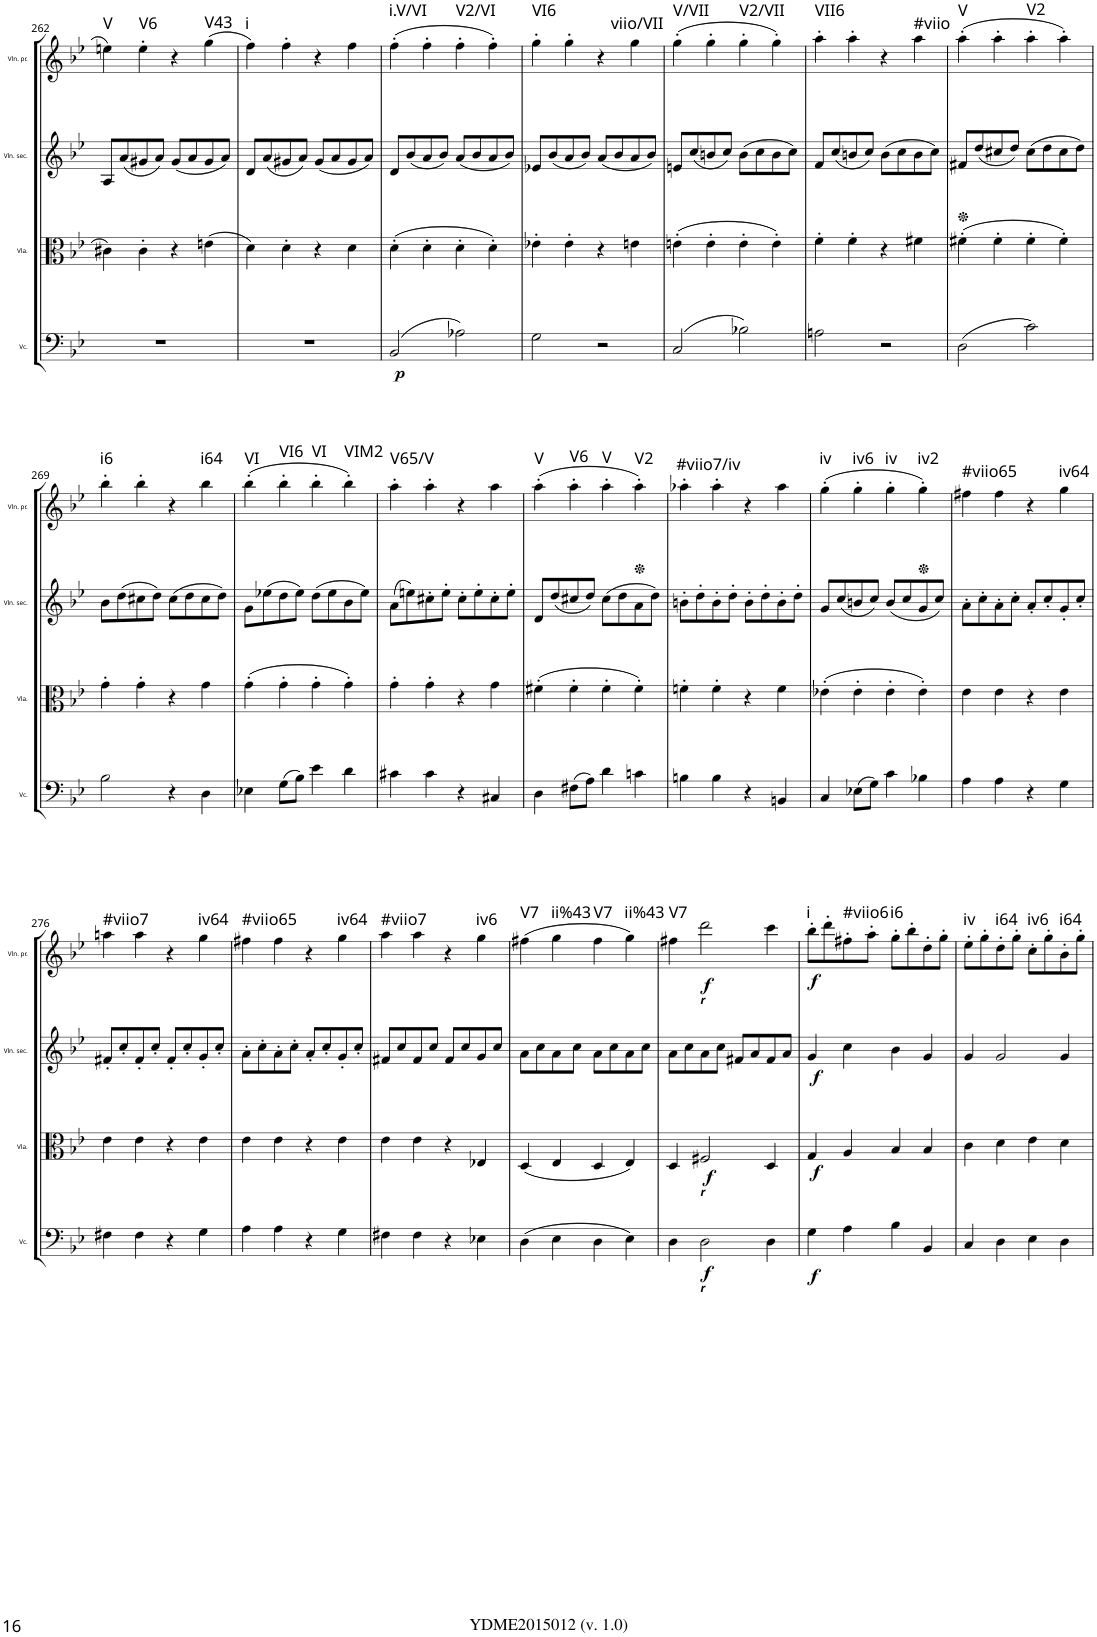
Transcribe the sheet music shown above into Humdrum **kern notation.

**kern	**dynam	**kern	**dynam	**kern	**dynam	**kern	**dynam	**harte
*part4	*part4	*part3	*part3	*part2	*part2	*part1	*part1	*part1
*staff4	*staff4	*staff3	*staff3	*staff2	*staff2	*staff1	*staff1	*
*I"Violoncelle	*	*I"Viola	*	*I"Violino secondo	*	*I"Violino primo	*	*
*I'Vc.	*	*I'Vla.	*	*I'Vln. sec.	*	*I'Vln. pr.	*	*
!!LO:PB:g=z
*clefF4	*	*clefC3	*	*clefG2	*	*clefG2	*	*
*k[b-e-]	*	*k[b-e-]	*	*k[b-e-]	*	*k[b-e-]	*	*
*B-:	*	*B-:	*	*B-:	*	*B-:	*	*
*M2/2	*	*M2/2	*	*M2/2	*	*M2/2	*	*
*met(c|)	*	*met(c|)	*	*met(c|)	*	*met(c|)	*	*
=262	=262	=262	=262	=262	=262	=262	=262	=262
!	!	!	!	!	!	!	!	!LO:H:kt=V
1r	.	4c#X\	.	8A/L	.	4een\	.	N
.	.	.	.	(8a/	.	.	.	.
!	!	!	!	!	!	!	!	!LO:H:kt=V6
.	.	4c#'\	.	8g#X/	.	4ee'\	.	N
.	.	.	.	8a/J)	.	.	.	.
.	.	4r	.	(8g#/L	.	4r	.	.
.	.	.	.	8a/	.	.	.	.
!	!	!	!	!	!	!	!	!LO:H:kt=V43
.	.	(4en\	.	8g#/	.	(4gg\	.	N
.	.	.	.	8a/J)	.	.	.	.
=263	=263	=263	=263	=263	=263	=263	=263	=263
!	!	!	!	!	!	!	!	!LO:H:kt=i
1r	.	4d\)	.	8d/L	.	4ff\)	.	N
.	.	.	.	(8a/	.	.	.	.
.	.	4d'\	.	8g#X/	.	4ff'\	.	.
.	.	.	.	8a/J)	.	.	.	.
.	.	4r	.	(8g#/L	.	4r	.	.
.	.	.	.	8a/	.	.	.	.
.	.	4d\	.	8g#/	.	4ff\	.	.
.	.	.	.	8a/J)	.	.	.	.
=264	=264	=264	=264	=264	=264	=264	=264	=264
!	!LO:DY:b	!	!	!	!	!	!	!LO:H:kt=i.V/VI
(2BB-/	p	(4d'\	.	8d/L	.	(4ff'\	.	N
.	.	.	.	(8b-/	.	.	.	.
.	.	4d'\	.	8a/	.	4ff'\	.	.
.	.	.	.	8b-/J)	.	.	.	.
!	!	!	!	!	!	!	!	!LO:H:kt=V2/VI
2A-X\)	.	4d'\	.	(8a/L	.	4ff'\	.	N
.	.	.	.	8b-/	.	.	.	.
.	.	4d'\)	.	8a/	.	4ff'\)	.	.
.	.	.	.	8b-/J)	.	.	.	.
=265	=265	=265	=265	=265	=265	=265	=265	=265
!	!	!	!	!	!	!	!	!LO:H:kt=VI6
2G\	.	4e-X'\	.	8e-X/L	.	4gg'\	.	N
.	.	.	.	(8b-/	.	.	.	.
.	.	4e-'\	.	8a/	.	4gg'\	.	.
.	.	.	.	8b-/J)	.	.	.	.
2r	.	4r	.	(8a/L	.	4r	.	.
.	.	.	.	8b-/	.	.	.	.
!	!	!	!	!	!	!	!	!LO:H:kt=viio/VII
.	.	4en\	.	8a/	.	4gg\	.	N
.	.	.	.	8b-/J)	.	.	.	.
=266	=266	=266	=266	=266	=266	=266	=266	=266
!	!	!	!	!	!	!	!	!LO:H:kt=V/VII
(2C/	.	(4en'\	.	8en/L	.	(4gg'\	.	N
.	.	.	.	(8cc/	.	.	.	.
.	.	4e'\	.	8bn/	.	4gg'\	.	.
.	.	.	.	8cc/J)	.	.	.	.
!	!	!	!	!	!	!	!	!LO:H:kt=V2/VII
2B-X\)	.	4e'\	.	(8b\L	.	4gg'\	.	N
.	.	.	.	8cc\	.	.	.	.
.	.	4e'\)	.	8b\	.	4gg'\)	.	.
.	.	.	.	8cc\J)	.	.	.	.
=267	=267	=267	=267	=267	=267	=267	=267	=267
!	!	!	!	!	!	!	!	!LO:H:kt=VII6
2An\	.	4f'\	.	8f/L	.	4aa'\	.	N
.	.	.	.	(8cc/	.	.	.	.
.	.	4f'\	.	8bn/	.	4aa'\	.	.
.	.	.	.	8cc/J)	.	.	.	.
2r	.	4r	.	(8b\L	.	4r	.	.
.	.	.	.	8cc\	.	.	.	.
!	!	!	!	!	!	!	!	!LO:H:kt=#viio
.	.	4f#X\	.	8b\	.	4aa\	.	N
.	.	.	.	8cc\J)	.	.	.	.
=268	=268	=268	=268	=268	=268	=268	=268	=268
!	!	!	!	!	!	!	!	!LO:H:kt=V
(2D\	.	(4f#X'\	.	8f#X/L	.	(4aa'\	.	N
.	.	.	.	(8dd/	.	.	.	.
.	.	4f#'\	.	8cc#X/	.	4aa'\	.	.
.	.	.	.	8dd/J)	.	.	.	.
!	!	!	!	!	!	!	!	!LO:H:kt=V2
2c\)	.	4f#'\	.	(8cc#\L	.	4aa'\	.	N
.	.	.	.	8dd\	.	.	.	.
.	.	4f#'\)	.	8cc#\	.	4aa'\)	.	.
.	.	.	.	8dd\J)	.	.	.	.
!!LO:LB:g=z
=269	=269	=269	=269	=269	=269	=269	=269	=269
!	!	!	!	!	!	!	!	!LO:H:kt=i6
2B-\	.	4g'\	.	8b-\L	.	4bb-'\	.	N
.	.	.	.	(8dd\	.	.	.	.
.	.	4g'\	.	8cc#X\	.	4bb-'\	.	.
.	.	.	.	8dd\J)	.	.	.	.
4r	.	4r	.	(8cc#\L	.	4r	.	.
.	.	.	.	8dd\	.	.	.	.
!	!	!	!	!	!	!	!	!LO:H:kt=i64
4D\	.	4g\	.	8cc#\	.	4bb-\	.	N
.	.	.	.	8dd\J)	.	.	.	.
=270	=270	=270	=270	=270	=270	=270	=270	=270
!	!	!	!	!	!	!	!	!LO:H:kt=VI
4E-X\	.	(4g'\	.	8g\L	.	(4bb-'\	.	N
.	.	.	.	(8ee-X\	.	.	.	.
!	!	!	!	!	!	!	!	!LO:H:kt=VI6
(8G\L	.	4g'\	.	8dd\	.	4bb-'\	.	N
8B-\J)	.	.	.	8ee-\J)	.	.	.	.
!	!	!	!	!	!	!	!	!LO:H:kt=VI
4e-\	.	4g'\	.	(8dd\L	.	4bb-'\	.	N
.	.	.	.	8ee-\	.	.	.	.
!	!	!	!	!	!	!	!	!LO:H:kt=VIM2
4d\	.	4g'\)	.	8b-\	.	4bb-'\)	.	N
.	.	.	.	8ee-\J)	.	.	.	.
=271	=271	=271	=271	=271	=271	=271	=271	=271
!	!	!	!	!	!	!	!	!LO:H:kt=V65/V
4c#X\	.	4g'\	.	(8a\L	.	4aa'\	.	N
.	.	.	.	8een\)	.	.	.	.
4c#\	.	4g'\	.	8cc#X'\	.	4aa'\	.	.
.	.	.	.	8ee'\J	.	.	.	.
4r	.	4r	.	8cc#'\L	.	4r	.	.
.	.	.	.	8ee'\	.	.	.	.
4C#X/	.	4g\	.	8cc#'\	.	4aa\	.	.
.	.	.	.	8ee'\J	.	.	.	.
=272	=272	=272	=272	=272	=272	=272	=272	=272
!	!	!	!	!	!	!	!	!LO:H:kt=V
4D\	.	(4f#X'\	.	8d/L	.	(4aa'\	.	N
.	.	.	.	(8dd/	.	.	.	.
!	!	!	!	!	!	!	!	!LO:H:kt=V6
(8F#X\L	.	4f#'\	.	8cc#X/	.	4aa'\	.	N
8A\J)	.	.	.	8dd/J)	.	.	.	.
!	!	!	!	!	!	!	!	!LO:H:kt=V
4d\	.	4f#'\	.	(8cc#\L	.	4aa'\	.	N
.	.	.	.	8dd\	.	.	.	.
!	!	!	!	!	!	!	!	!LO:H:kt=V2
4cn\	.	4f#'\)	.	8a\	.	4aa'\)	.	N
.	.	.	.	8dd\J)	.	.	.	.
=273	=273	=273	=273	=273	=273	=273	=273	=273
!	!	!	!	!	!	!	!	!LO:H:kt=#viio7/iv
4Bn\	.	4fn'\	.	8bn'\L	.	4aa-X'\	.	N
.	.	.	.	8dd'\	.	.	.	.
4B\	.	4f'\	.	8b'\	.	4aa-'\	.	.
.	.	.	.	8dd'\J	.	.	.	.
4r	.	4r	.	8b'\L	.	4r	.	.
.	.	.	.	8dd'\	.	.	.	.
4BBn/	.	4f\	.	8b'\	.	4aa-\	.	.
.	.	.	.	8dd'\J	.	.	.	.
=274	=274	=274	=274	=274	=274	=274	=274	=274
!	!	!	!	!	!	!	!	!LO:H:kt=iv
4C/	.	(4e-X'\	.	8g/L	.	(4gg'\	.	N
.	.	.	.	(8cc/	.	.	.	.
!	!	!	!	!	!	!	!	!LO:H:kt=iv6
(8E-X\L	.	4e-'\	.	8bn/	.	4gg'\	.	N
8G\J)	.	.	.	8cc/J)	.	.	.	.
!	!	!	!	!	!	!	!	!LO:H:kt=iv
4c\	.	4e-'\	.	(8b/L	.	4gg'\	.	N
.	.	.	.	8cc/	.	.	.	.
!	!	!	!	!	!	!	!	!LO:H:kt=iv2
4B-X\	.	4e-'\)	.	8g/	.	4gg'\)	.	N
.	.	.	.	8cc/J)	.	.	.	.
=275	=275	=275	=275	=275	=275	=275	=275	=275
!	!	!	!	!	!	!	!	!LO:H:kt=#viio65
4A\	.	4e-\	.	8a'\L	.	4ff#X\	.	N
.	.	.	.	8cc'\	.	.	.	.
4A\	.	4e-\	.	8a'\	.	4ff#\	.	.
.	.	.	.	8cc'\J	.	.	.	.
4r	.	4r	.	8a'/L	.	4r	.	.
.	.	.	.	8cc'/	.	.	.	.
!	!	!	!	!	!	!	!	!LO:H:kt=iv64
4G\	.	4e-\	.	8g'/	.	4gg\	.	N
.	.	.	.	8cc'/J	.	.	.	.
!!LO:LB:g=z
=276	=276	=276	=276	=276	=276	=276	=276	=276
!	!	!	!	!	!	!	!	!LO:H:kt=#viio7
4F#X\	.	4e-\	.	8f#X'/L	.	4aan\	.	N
.	.	.	.	8cc'/	.	.	.	.
4F#\	.	4e-\	.	8f#'/	.	4aa\	.	.
.	.	.	.	8cc'/J	.	.	.	.
4r	.	4r	.	8f#'/L	.	4r	.	.
.	.	.	.	8cc'/	.	.	.	.
!	!	!	!	!	!	!	!	!LO:H:kt=iv64
4G\	.	4e-\	.	8g'/	.	4gg\	.	N
.	.	.	.	8cc'/J	.	.	.	.
=277	=277	=277	=277	=277	=277	=277	=277	=277
!	!	!	!	!	!	!	!	!LO:H:kt=#viio65
4A\	.	4e-\	.	8a'\L	.	4ff#X\	.	N
.	.	.	.	8cc'\	.	.	.	.
4A\	.	4e-\	.	8a'\	.	4ff#\	.	.
.	.	.	.	8cc'\J	.	.	.	.
4r	.	4r	.	8a'/L	.	4r	.	.
.	.	.	.	8cc'/	.	.	.	.
!	!	!	!	!	!	!	!	!LO:H:kt=iv64
4G\	.	4e-\	.	8g'/	.	4gg\	.	N
.	.	.	.	8cc'/J	.	.	.	.
=278	=278	=278	=278	=278	=278	=278	=278	=278
!	!	!	!	!	!	!	!	!LO:H:kt=#viio7
4F#X\	.	4e-\	.	8f#X/L	.	4aa\	.	N
.	.	.	.	8cc/	.	.	.	.
4F#\	.	4e-\	.	8f#/	.	4aa\	.	.
.	.	.	.	8cc/J	.	.	.	.
4r	.	4r	.	8f#/L	.	4r	.	.
.	.	.	.	8cc/	.	.	.	.
!	!	!	!	!	!	!	!	!LO:H:kt=iv6
4E-X\	.	4E-X/	.	8g/	.	4gg\	.	N
.	.	.	.	8cc/J	.	.	.	.
=279	=279	=279	=279	=279	=279	=279	=279	=279
!	!	!	!	!	!	!	!	!LO:H:kt=V7
(4D\	.	(4D/	.	8a\L	.	(4ff#X\	.	N
.	.	.	.	8cc\	.	.	.	.
!	!	!	!	!	!	!	!	!LO:H:kt=ii%43
4E-\	.	4E-/	.	8a\	.	4gg\	.	N
.	.	.	.	8cc\J	.	.	.	.
!	!	!	!	!	!	!	!	!LO:H:kt=V7
4D\	.	4D/	.	8a\L	.	4ff#\	.	N
.	.	.	.	8cc\	.	.	.	.
!	!	!	!	!	!	!	!	!LO:H:kt=ii%43
4E-\)	.	4E-/)	.	8a\	.	4gg\)	.	N
.	.	.	.	8cc\J	.	.	.	.
=280	=280	=280	=280	=280	=280	=280	=280	=280
!	!	!	!	!	!	!	!	!LO:H:kt=V7
4D\	.	4D/	.	8a\L	.	4ff#X\	.	N
.	.	.	.	8cc\	.	.	.	.
!	!	!	!	!	!	!LO:TX:b:Bi:t=r	!	!
!	!	!LO:TX:b:Bi:t=r	!	!	!	!	!	!
!LO:TX:b:Bi:t=r	!	!	!	!	!	!	!	!
!	!LO:DY:b	!	!LO:DY:b	!	!	!	!LO:DY:b	!
2D\	f	2F#X/	f	8a\	.	2ddd\	f	.
.	.	.	.	8cc\J	.	.	.	.
.	.	.	.	8f#X/L	.	.	.	.
.	.	.	.	8a/	.	.	.	.
4D\	.	4D/	.	8f#/	.	4ccc\	.	.
.	.	.	.	8a/J	.	.	.	.
=281	=281	=281	=281	=281	=281	=281	=281	=281
!	!LO:DY:b	!	!LO:DY:b	!	!LO:DY:b	!	!LO:DY:b	!LO:H:kt=i
4G\	f	4G/	f	4g/	f	8bb-'\L	f	N
.	.	.	.	.	.	8ddd'\	.	.
!	!	!	!	!	!	!	!	!LO:H:kt=#viio6
4A\	.	4A/	.	4cc\	.	8ff#X'\	.	N
.	.	.	.	.	.	8aa'\J	.	.
!	!	!	!	!	!	!	!	!LO:H:kt=i6
4B-\	.	4B-/	.	4b-\	.	8gg'\L	.	N
.	.	.	.	.	.	8bb-'\	.	.
4BB-/	.	4B-/	.	4g/	.	8dd'\	.	.
.	.	.	.	.	.	8gg'\J	.	.
=282	=282	=282	=282	=282	=282	=282	=282	=282
!	!	!	!	!	!	!	!	!LO:H:kt=iv
4C/	.	4c\	.	4g/	.	8ee-'\L	.	N
.	.	.	.	.	.	8gg'\	.	.
!	!	!	!	!	!	!	!	!LO:H:kt=i64
4D\	.	4d\	.	2g/	.	8dd'\	.	N
.	.	.	.	.	.	8gg'\J	.	.
!	!	!	!	!	!	!	!	!LO:H:kt=iv6
4E-\	.	4e-\	.	.	.	8cc'\L	.	N
.	.	.	.	.	.	8gg'\	.	.
!	!	!	!	!	!	!	!	!LO:H:kt=i64
4D\	.	4d\	.	4g/	.	8b-'\	.	N
.	.	.	.	.	.	8gg'\J	.	.
=	=	=	=	=	=	=	=	=
*-	*-	*-	*-	*-	*-	*-	*-	*-
